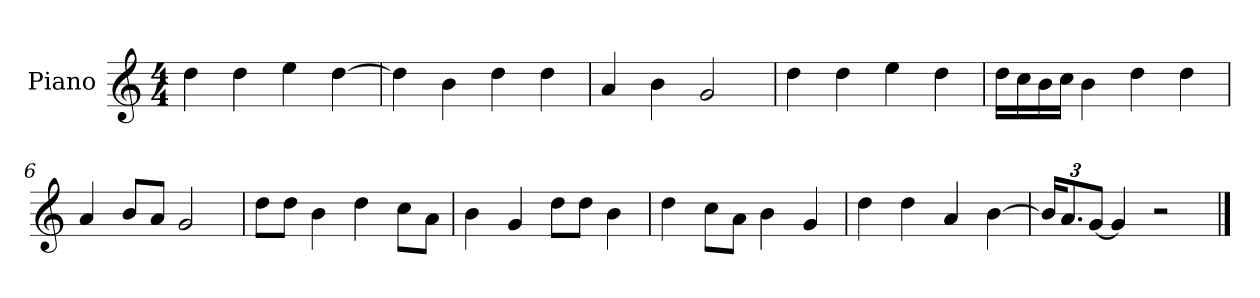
**kern
*part1
*staff1
*I"Piano
*I'P-no
*clefG2
*k[]
*M4/4
*MM90
=1
4dd\
4dd\
4ee\
[4dd\
=2
4dd\]
4b\
4dd\
4dd\
=3
4a/
4b\
2g/
=4
4dd\
4dd\
4ee\
4dd\
=5
16dd\LL
16cc\
16b\
16cc\JJ
4b\
4dd\
4dd\
=6
4a/
8b/L
8a/J
2g/
=7
8dd\L
8dd\J
4b\
4dd\
8cc\L
8a\J
=8
4b\
4g/
8dd\L
8dd\J
4b\
!!LO:LB:g=z
=9
4dd\
8cc\L
8a\J
4b\
4g/
=10
4dd\
4dd\
4a/
[4b\
=11
*Xbrackettup
24b/KL]
12.a/
[12g/J
4g/]
2r
==
*-
